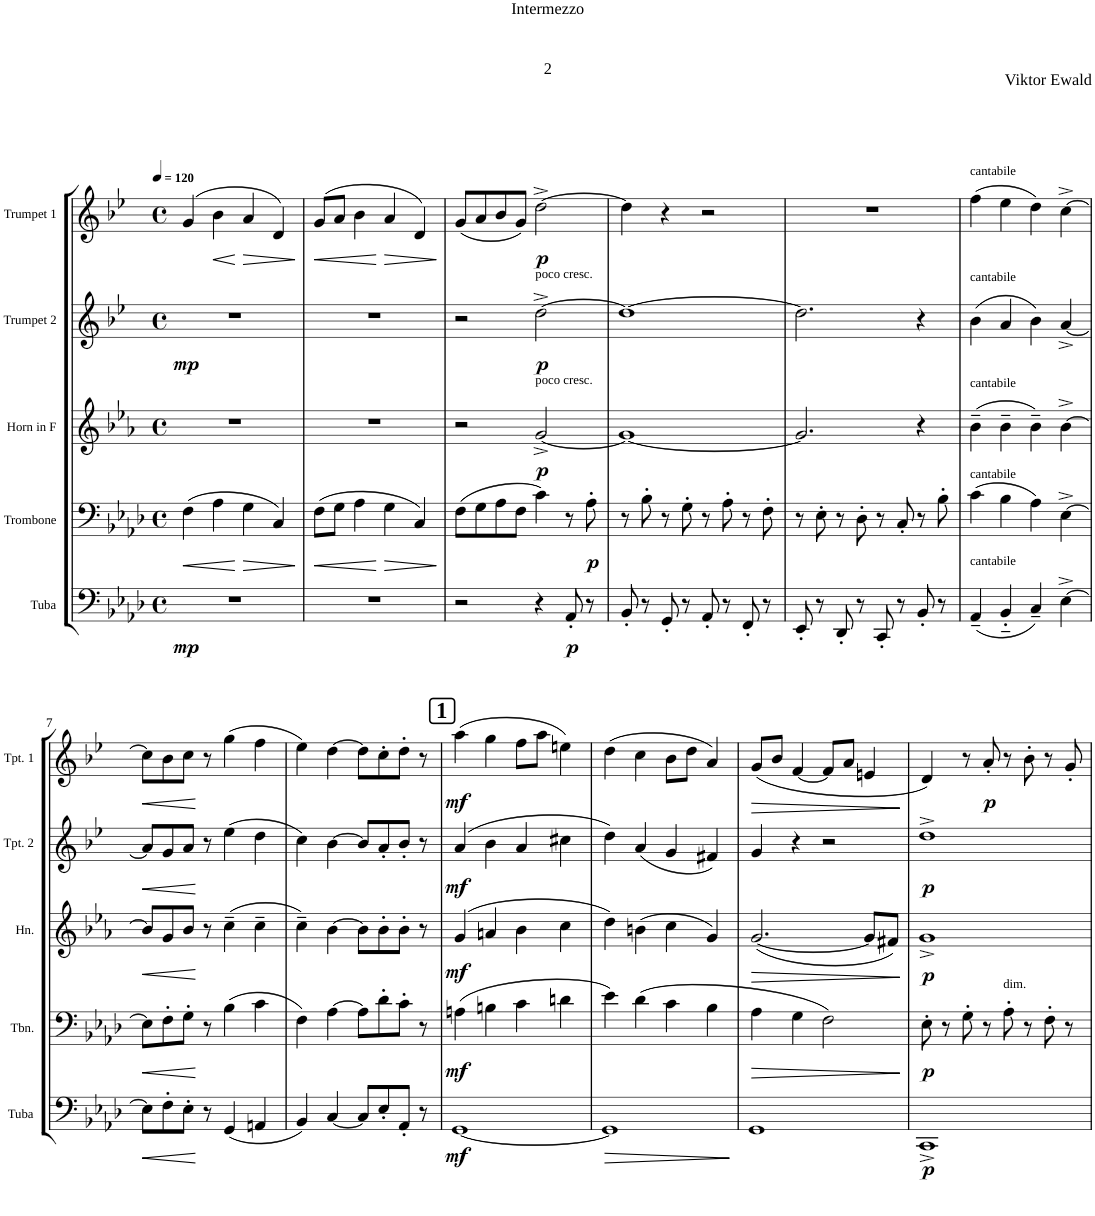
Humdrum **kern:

**kern	**dynam	**kern	**dynam	**kern	**dynam	**kern	**dynam	**kern	**dynam
*part5	*part5	*part4	*part4	*part3	*part3	*part2	*part2	*part1	*part1
*staff5	*staff5	*staff4	*staff4	*staff3	*staff3	*staff2	*staff2	*staff1	*staff1
*I"Tuba	*	*I"Trombone	*	*I"Horn in F	*	*I"Trumpet 2	*	*I"Trumpet 1	*
*I'Tuba	*	*I'Tbn.	*	*I'Hn.	*	*I'Tpt. 2	*	*I'Tpt. 1	*
*clefF4	*	*clefF4	*	*clefG2	*	*clefG2	*	*clefG2	*
*	*	*	*	*Trd4c7	*	*Trd1c2	*	*Trd1c2	*
*k[b-e-a-d-]	*	*k[b-e-a-d-]	*	*k[b-e-a-]	*	*k[b-e-]	*	*k[b-e-]	*
*M4/4	*	*M4/4	*	*M4/4	*	*M4/4	*	*M4/4	*
*met(c)	*	*met(c)	*	*met(c)	*	*met(c)	*	*met(c)	*
*MM120	*	*MM120	*	*MM120	*	*MM120	*	*MM120	*
=1	=1	=1	=1	=1	=1	=1	=1	=1	=1
!	!LO:DY:b	!	!LO:HP:b	!	!	!	!LO:DY:b	!	!
1r	mp	(4F\	<	1r	.	1r	mp	(4g/	.
!	!	!	!	!	!	!	!	!	!LO:HP:b
.	.	4A-\	.	.	.	.	.	4b-\	<
!	!	!	!LO:HP:n=1:b	!	!	!	!	!	!LO:HP:n=1:b
.	.	4G\	[ >	.	.	.	.	4a/	[ >
.	.	4C/)	.	.	.	.	.	4d/)	.
.	.	.	]	.	.	.	.	.	]
=2	=2	=2	=2	=2	=2	=2	=2	=2	=2
!	!	!	!LO:HP:b	!	!	!	!	!	!LO:HP:b
1r	.	(8F\L	<	1r	.	1r	.	(8g/L	<
.	.	8G\J	.	.	.	.	.	8a/J	.
.	.	4A-\	.	.	.	.	.	4b-\	.
!	!	!	!LO:HP:n=1:b	!	!	!	!	!	!LO:HP:n=1:b
.	.	4G\	[ >	.	.	.	.	4a/	[ >
.	.	4C/)	.	.	.	.	.	4d/)	.
.	.	.	]	.	.	.	.	.	]
=3	=3	=3	=3	=3	=3	=3	=3	=3	=3
2r	.	(8F\L	.	2r	.	2r	.	(8g/L	.
.	.	8G\	.	.	.	.	.	8a/	.
.	.	8A-\	.	.	.	.	.	8b-/	.
.	.	8F\J	.	.	.	.	.	8g/J)	.
!	!	!	!	!	!	!LO:TX:a:t=poco cresc.	!	!	!
!	!	!	!	!LO:TX:a:t=poco cresc.	!	!	!	!	!
!	!	!	!	!	!LO:DY:b	!	!LO:DY:b	!	!LO:DY:b
4r	.	4c\)	.	[2g^/	p	[2dd^\	p	[2dd^\	p
!	!LO:DY:b	!	!	!	!	!	!	!	!
8AA-'/	p	8r	.	.	.	.	.	.	.
!	!	!	!LO:DY:b	!	!	!	!	!	!
8r	.	8A-'\	p	.	.	.	.	.	.
=4	=4	=4	=4	=4	=4	=4	=4	=4	=4
8BB-'/	.	8r	.	1g_	.	1dd_	.	4dd\]	.
8r	.	8B-'\	.	.	.	.	.	.	.
8GG'/	.	8r	.	.	.	.	.	4r	.
8r	.	8G'\	.	.	.	.	.	.	.
8AA-'/	.	8r	.	.	.	.	.	2r	.
8r	.	8A-'\	.	.	.	.	.	.	.
8FF'/	.	8r	.	.	.	.	.	.	.
8r	.	8F'\	.	.	.	.	.	.	.
=5	=5	=5	=5	=5	=5	=5	=5	=5	=5
8EE-'/	.	8r	.	2.g/]	.	2.dd\]	.	1r	.
8r	.	8E-'\	.	.	.	.	.	.	.
8DD-'/	.	8r	.	.	.	.	.	.	.
8r	.	8D-'\	.	.	.	.	.	.	.
8CC'/	.	8r	.	.	.	.	.	.	.
8r	.	8C'/	.	.	.	.	.	.	.
8BB-'/	.	8r	.	4r	.	4r	.	.	.
8r	.	8B-'\	.	.	.	.	.	.	.
=6	=6	=6	=6	=6	=6	=6	=6	=6	=6
!	!	!	!	!	!	!	!	!LO:TX:a:t=cantabile	!
!	!	!	!	!	!	!LO:TX:a:t=cantabile	!	!	!
!	!	!	!	!LO:TX:a:t=cantabile	!	!	!	!	!
!	!	!LO:TX:a:t=cantabile	!	!	!	!	!	!	!
!LO:TX:a:t=cantabile	!	!	!	!	!	!	!	!	!
(4AA-~/	.	(4c\	.	(4b-~\	.	(4b-\	.	(4ff\	.
4BB-'~/	.	4B-\	.	4b-~\	.	4a/	.	4ee-\	.
4C~/)	.	4A-\)	.	4b-~\)	.	4b-\)	.	4dd\)	.
[4E-^\	.	[4E-^\	.	[4b-^\	.	[4a^/	.	[4cc^\	.
!!LO:LB:g=z
=7	=7	=7	=7	=7	=7	=7	=7	=7	=7
!	!LO:HP:b	!	!LO:HP:b	!	!LO:HP:b	!	!LO:HP:b	!	!LO:HP:b
8E-\L]	<	8E-\L]	<	8b-/L]	<	8a/L]	<	8cc\L]	<
8F'\	.	8F'\	.	8g/	.	8g/	.	8b-\	.
8E-'\J	.	8G'\J	.	8b-/J	.	8a/J	.	8cc\J	.
8r	[	8r	[	8r	[	8r	[	8r	[
(4GG/	.	(4B-\	.	(4cc~\	.	(4ee-\	.	(4gg\	.
4AAn/	.	4c\	.	4cc~\	.	4dd\	.	4ff\	.
=8	=8	=8	=8	=8	=8	=8	=8	=8	=8
4BB-/)	.	4F\)	.	4cc~\)	.	4cc\)	.	4ee-\)	.
[4C/	.	[4A-\	.	[4b-\	.	[4b-\	.	[4dd\	.
8C/L]	.	8A-\L]	.	8b-\L]	.	8b-/L]	.	8dd\L]	.
8E-'/	.	8d-'\	.	8b-'\	.	8a'/	.	8cc'\	.
8AA-'/J	.	8c'\J	.	8b-'\J	.	8b-'/J	.	8dd'\J	.
8r	.	8r	.	8r	.	8r	.	8r	.
!!LO:REH:place=s1:a:B:cj:fs=14:t=1
=9	=9	=9	=9	=9	=9	=9	=9	=9	=9
!	!LO:DY:b	!	!LO:DY:b	!	!LO:DY:b	!	!LO:DY:b	!	!LO:DY:b
[1GG	mf	(4An\	mf	(4g/	mf	(4a/	mf	(4aa\	mf
.	.	4Bn\	.	4an/	.	4b-\	.	4gg\	.
.	.	4c\	.	4b-\	.	4a/	.	8ff\L	.
.	.	.	.	.	.	.	.	8aa\J	.
.	.	4dn\	.	4cc\	.	4cc#X\	.	4een\)	.
=10	=10	=10	=10	=10	=10	=10	=10	=10	=10
!	!LO:HP:b	!	!	!	!	!	!	!	!
1GG]	>	4e-\)	.	4dd\)	.	4dd\)	.	(4dd\	.
.	.	(4d-\	.	(4bn\	.	(4a/	.	4cc\	.
.	.	4c\	.	4cc\	.	4g/	.	8b-\L	.
.	.	.	.	.	.	.	.	8dd\J	.
.	.	4B-\	.	4g/)	.	4f#X/)	.	4a/)	.
.	]	.	.	.	.	.	.	.	.
=11	=11	=11	=11	=11	=11	=11	=11	=11	=11
!	!	!	!LO:HP:b	!	!LO:HP:b	!	!	!	!LO:HP:b
1GG	.	4A-\	>	([2.g/	>	4g/	.	(8g/L	>
.	.	.	.	.	.	.	.	8b-/J	.
.	.	4G\	.	.	.	4r	.	[4f/	.
.	.	2F\)	.	.	.	2r	.	8f/L]	.
.	.	.	.	.	.	.	.	8a/J	.
.	.	.	.	8g/L]	.	.	.	4en/	.
.	.	.	.	8f#X/J)	.	.	.	.	.
.	.	.	]	.	]	.	.	.	]
=12	=12	=12	=12	=12	=12	=12	=12	=12	=12
!	!LO:DY:b	!	!LO:DY:b	!	!LO:DY:b	!	!LO:DY:b	!	!
1CC^	p	8E-'\	p	1g^	p	1dd^	p	4d/)	.
.	.	8r	.	.	.	.	.	.	.
.	.	8G'\	.	.	.	.	.	8r	.
!	!	!	!	!	!	!	!	!	!LO:DY:b
.	.	8r	.	.	.	.	.	8a'/	p
!	!	!LO:TX:a:t=dim.	!	!	!	!	!	!	!
.	.	8A-'\	.	.	.	.	.	8r	.
.	.	8r	.	.	.	.	.	8b-'\	.
.	.	8F'\	.	.	.	.	.	8r	.
.	.	8r	.	.	.	.	.	8g'/	.
=	=	=	=	=	=	=	=	=	=
*-	*-	*-	*-	*-	*-	*-	*-	*-	*-
